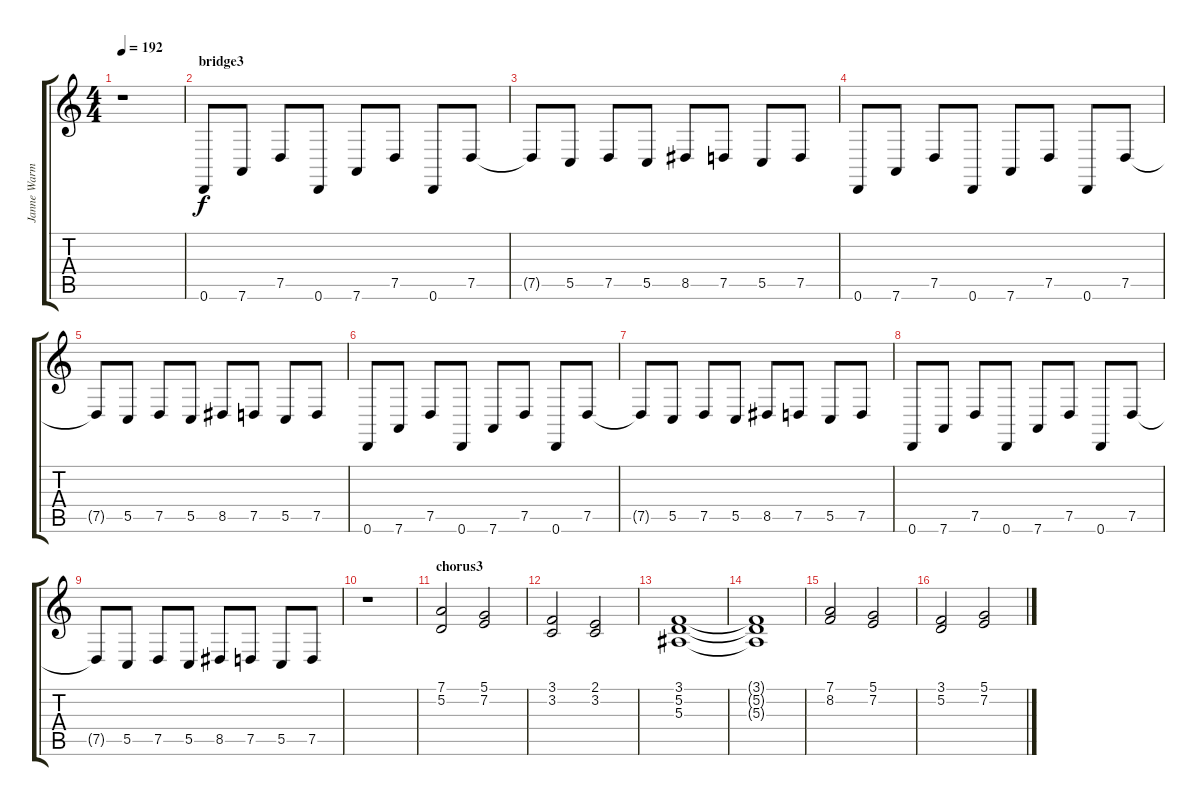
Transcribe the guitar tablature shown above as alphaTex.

\track ("Janne Warman" "Janne Warm") {instrument lead1square}
\staff {score tabs}
\tuning (D4 A3 F3 C3 G2 D2) {hide}
\ts (4 4)
\tempo 192
\clef g2
\ks c
r.1{dy f} |
\section ("" "bridge3")
0.6.8{instrument lead1square} 7.6.8 7.5.8 0.6.8 7.6.8 7.5.8 0.6.8 7.5.8 |
7.5{t}.8 5.5.8 7.5.8 5.5.8 8.5.8 7.5.8 5.5.8 7.5.8 |
0.6.8{instrument lead1square} 7.6.8 7.5.8 0.6.8 7.6.8 7.5.8 0.6.8 7.5.8 |
7.5{t}.8 5.5.8 7.5.8 5.5.8 8.5.8 7.5.8 5.5.8 7.5.8 |
0.6.8{instrument lead1square} 7.6.8 7.5.8 0.6.8 7.6.8 7.5.8 0.6.8 7.5.8 |
7.5{t}.8 5.5.8 7.5.8 5.5.8 8.5.8 7.5.8 5.5.8 7.5.8 |
0.6.8{instrument lead1square} 7.6.8 7.5.8 0.6.8 7.6.8 7.5.8 0.6.8 7.5.8 |
7.5{t}.8 5.5.8 7.5.8 5.5.8 8.5.8 7.5.8 5.5.8 7.5.8 |
r.1 |
\section ("" "chorus3")
(7.1 5.2).2{volume 11 instrument stringensemble1} (5.1 7.2).2 |
(3.1 3.2).2{instrument stringensemble1} (2.1 3.2).2 |
(3.1 5.2 5.3).1 |
(3.1{t} 5.2{t} 5.3{t}).1 |
(7.1 8.2).2{instrument stringensemble1} (5.1 7.2).2 |
(3.1 5.2).2 (5.1 7.2).2
